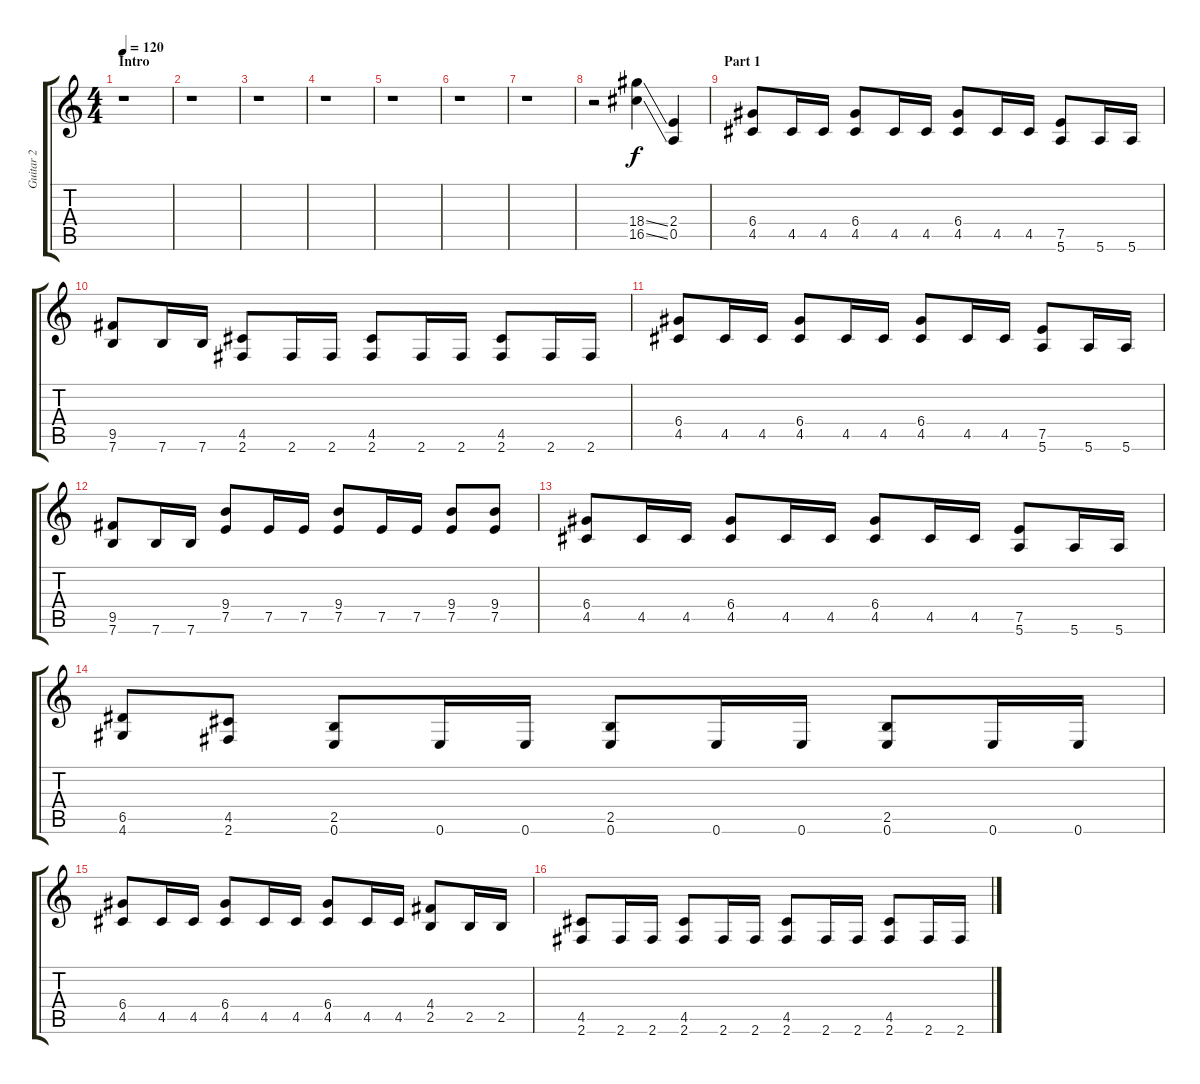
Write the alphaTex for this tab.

\track ("Guitar 2" "Guitar 2") {instrument distortionguitar}
\staff {score tabs}
\tuning (E4 B3 G3 D3 A2 E2) {hide}
\ts (4 4)
\section ("" "Intro")
\tempo 120
\clef g2
\ks c
r.1{dy f instrument distortionguitar} |
r.1 |
r.1 |
r.1 |
r.1 |
r.1 |
r.1 |
r.2 (18.4{ss} 16.5{ss}).4 (2.4 0.5).4 |
\section ("" "Part 1")
(6.4 4.5).8 4.5.16 4.5.16 (6.4 4.5).8 4.5.16 4.5.16 (6.4 4.5).8 4.5.16 4.5.16 (7.5 5.6).8 5.6.16 5.6.16 |
(9.5 7.6).8 7.6.16 7.6.16 (4.5 2.6).8 2.6.16 2.6.16 (4.5 2.6).8 2.6.16 2.6.16 (4.5 2.6).8 2.6.16 2.6.16 |
(6.4 4.5).8 4.5.16 4.5.16 (6.4 4.5).8 4.5.16 4.5.16 (6.4 4.5).8 4.5.16 4.5.16 (7.5 5.6).8 5.6.16 5.6.16 |
(9.5 7.6).8 7.6.16 7.6.16 (9.4 7.5).8 7.5.16 7.5.16 (9.4 7.5).8 7.5.16 7.5.16 (9.4 7.5).8 (9.4 7.5).8 |
(6.4 4.5).8 4.5.16 4.5.16 (6.4 4.5).8 4.5.16 4.5.16 (6.4 4.5).8 4.5.16 4.5.16 (7.5 5.6).8 5.6.16 5.6.16 |
(6.5 4.6).8 (4.5 2.6).8 (2.5 0.6).8 0.6.16 0.6.16 (2.5 0.6).8 0.6.16 0.6.16 (2.5 0.6).8 0.6.16 0.6.16 |
(6.4 4.5).8 4.5.16 4.5.16 (6.4 4.5).8 4.5.16 4.5.16 (6.4 4.5).8 4.5.16 4.5.16 (4.4 2.5).8 2.5.16 2.5.16 |
(4.5 2.6).8 2.6.16 2.6.16 (4.5 2.6).8 2.6.16 2.6.16 (4.5 2.6).8 2.6.16 2.6.16 (4.5 2.6).8 2.6.16 2.6.16
